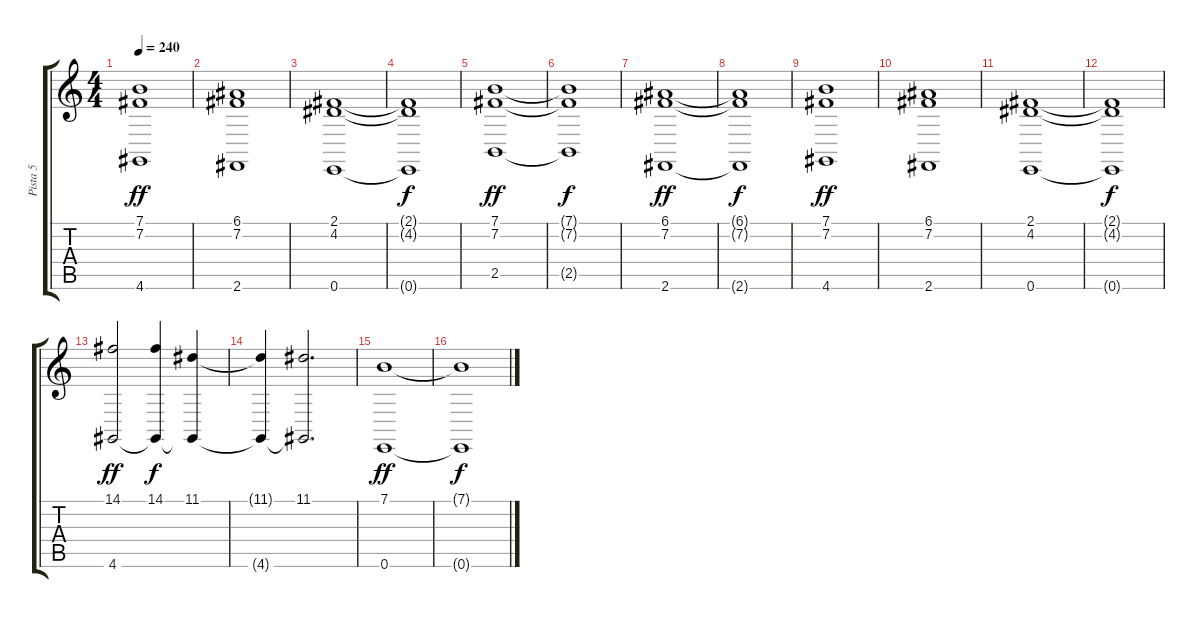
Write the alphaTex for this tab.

\track ("Pista 5" "Pista 5") {instrument acousticgrandpiano}
\staff {score tabs}
\tuning (E4 B3 G3 D3 A2 E2) {hide}
\ts (4 4)
\tempo 240
\clef g2
\ks c
(7.1 7.2 4.6).1{dy ff} |
(6.1 7.2 2.6).1 |
(2.1 4.2 0.6).1 |
(2.1{t} 4.2{t} 0.6{t}).1{dy f} |
(7.1 7.2 2.5).1{dy ff} |
(7.1{t} 7.2{t} 2.5{t}).1{dy f} |
(6.1 7.2 2.6).1{dy ff} |
(6.1{t} 7.2{t} 2.6{t}).1{dy f} |
(7.1 7.2 4.6).1{dy ff} |
(6.1 7.2 2.6).1 |
(2.1 4.2 0.6).1 |
(2.1{t} 4.2{t} 0.6{t}).1{dy f} |
(14.1 4.6).2{dy ff} (14.1 4.6{t}).4{dy f} (11.1 4.6{t}).4 |
(11.1{t} 4.6{t}).4 (11.1 4.6{t}).2{d} |
(7.1 0.6).1{dy ff} |
(7.1{t} 0.6{t}).1{dy f}
